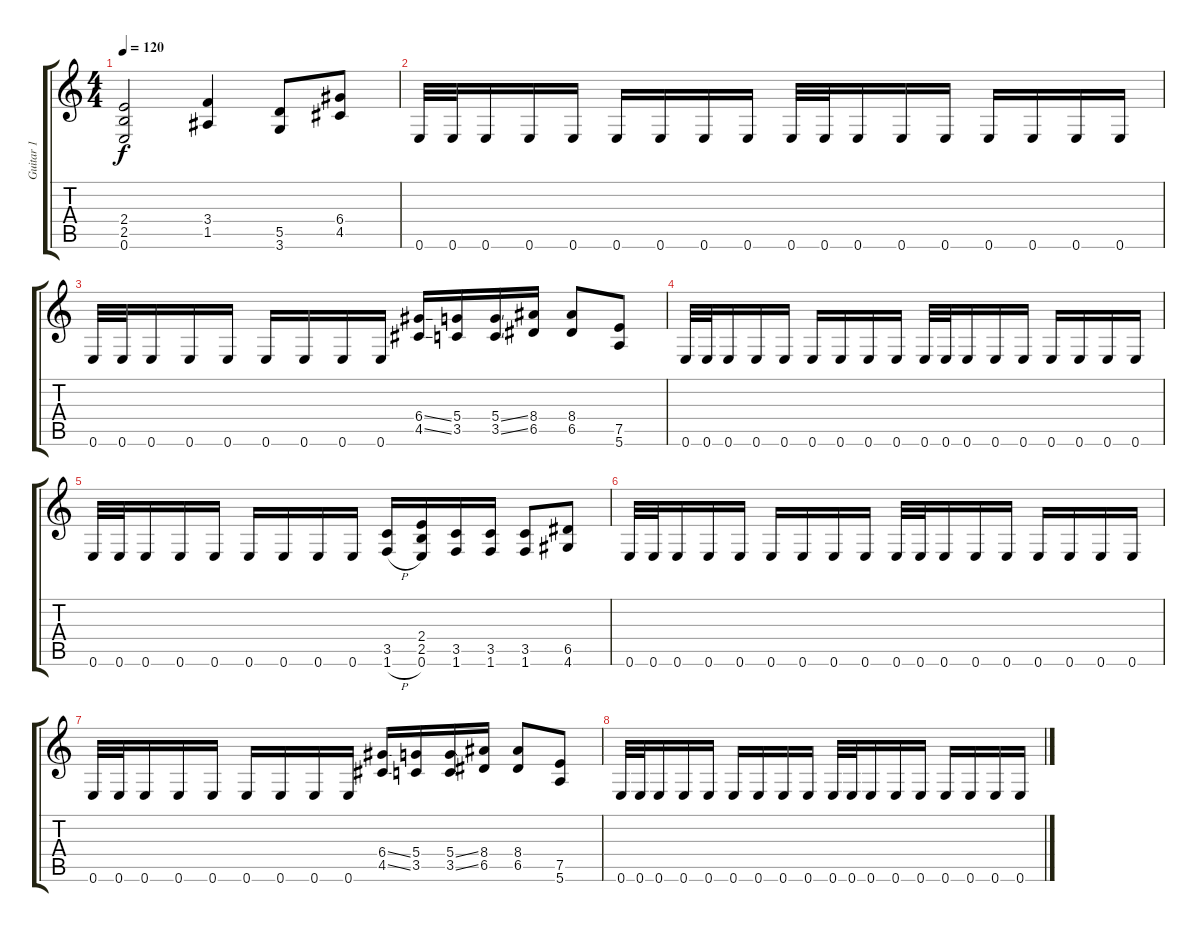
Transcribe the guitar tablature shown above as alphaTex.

\track ("Guitar 1" "Guitar 1") {instrument distortionguitar}
\staff {score tabs}
\tuning (E4 B3 G3 D3 A2 E2) {hide}
\ts (4 4)
\tempo 120
\clef g2
\ks c
(2.4{t} 2.5{t} 0.6{t}).2{dy f} (3.4 1.5).4 (5.5 3.6).8 (6.4 4.5).8 |
0.6.32 0.6.32 0.6.16 0.6.16 0.6.16 0.6.16 0.6.16 0.6.16 0.6.16 0.6.32 0.6.32 0.6.16 0.6.16 0.6.16 0.6.16 0.6.16 0.6.16 0.6.16 |
0.6.32 0.6.32 0.6.16 0.6.16 0.6.16 0.6.16 0.6.16 0.6.16 0.6.16 (6.4{ss} 4.5{ss}).16 (5.4 3.5).16 (5.4{ss} 3.5{ss}).16 (8.4 6.5).16 (8.4 6.5).8 (7.5 5.6).8 |
0.6.32 0.6.32 0.6.16 0.6.16 0.6.16 0.6.16 0.6.16 0.6.16 0.6.16 0.6.32 0.6.32 0.6.16 0.6.16 0.6.16 0.6.16 0.6.16 0.6.16 0.6.16 |
0.6.32 0.6.32 0.6.16 0.6.16 0.6.16 0.6.16 0.6.16 0.6.16 0.6.16 (3.5 1.6{h}).16 (2.4 2.5 0.6).16 (3.5 1.6).16 (3.5 1.6).16 (3.5 1.6).8 (6.5 4.6).8 |
0.6.32 0.6.32 0.6.16 0.6.16 0.6.16 0.6.16 0.6.16 0.6.16 0.6.16 0.6.32 0.6.32 0.6.16 0.6.16 0.6.16 0.6.16 0.6.16 0.6.16 0.6.16 |
0.6.32 0.6.32 0.6.16 0.6.16 0.6.16 0.6.16 0.6.16 0.6.16 0.6.16 (6.4{ss} 4.5{ss}).16 (5.4 3.5).16 (5.4{ss} 3.5{ss}).16 (8.4 6.5).16 (8.4 6.5).8 (7.5 5.6).8 |
0.6.32 0.6.32 0.6.16 0.6.16 0.6.16 0.6.16 0.6.16 0.6.16 0.6.16 0.6.32 0.6.32 0.6.16 0.6.16 0.6.16 0.6.16 0.6.16 0.6.16 0.6.16
